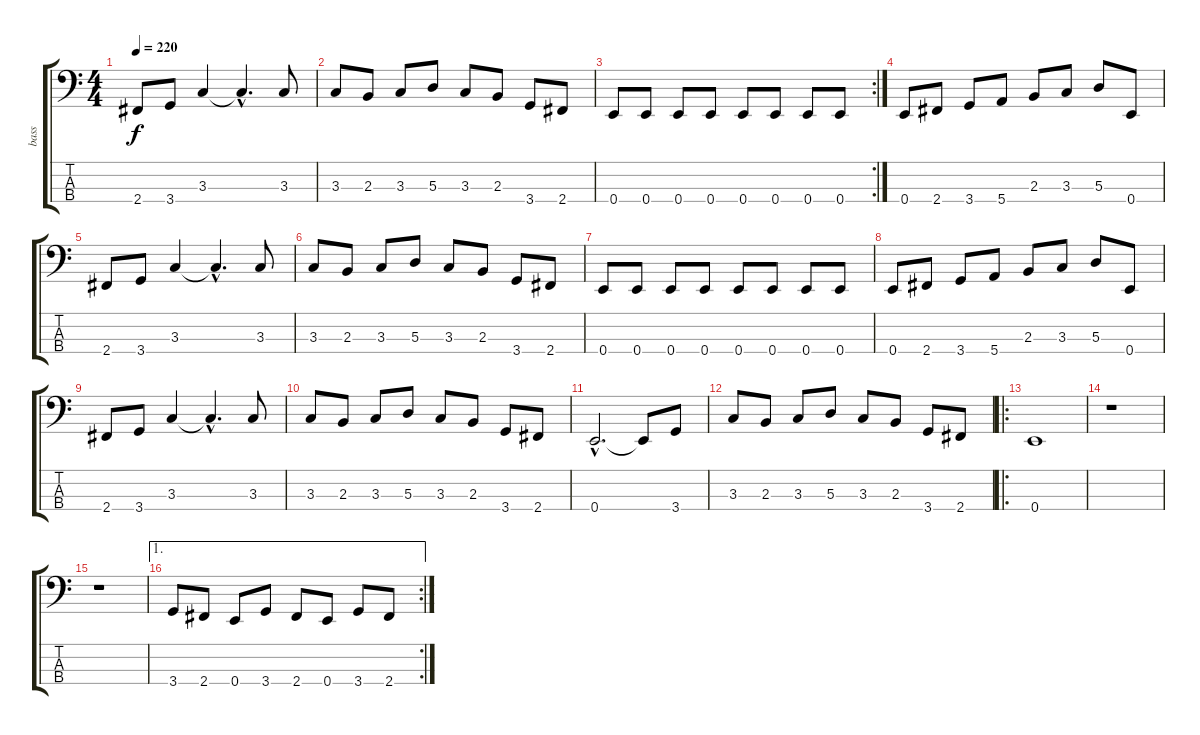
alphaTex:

\track ("bass" "bass") {instrument electricbassfinger}
\staff {score tabs}
\tuning (G2 D2 A1 E1) {hide}
\ts (4 4)
\tempo 220
\clef f4
\ks c
2.4.8{dy f} 3.4.8 3.3.4 3.3{hac t}.4{d} 3.3.8 |
3.3.8 2.3.8 3.3.8 5.3.8 3.3.8 2.3.8 3.4.8 2.4.8 |
\rc 2
0.4.8 0.4.8 0.4.8 0.4.8 0.4.8 0.4.8 0.4.8 0.4.8 |
0.4.8 2.4.8 3.4.8 5.4.8 2.3.8 3.3.8 5.3.8 0.4.8 |
2.4.8 3.4.8 3.3.4 3.3{hac t}.4{d} 3.3.8 |
3.3.8 2.3.8 3.3.8 5.3.8 3.3.8 2.3.8 3.4.8 2.4.8 |
0.4.8 0.4.8 0.4.8 0.4.8 0.4.8 0.4.8 0.4.8 0.4.8 |
0.4.8 2.4.8 3.4.8 5.4.8 2.3.8 3.3.8 5.3.8 0.4.8 |
2.4.8 3.4.8 3.3.4 3.3{hac t}.4{d} 3.3.8 |
3.3.8 2.3.8 3.3.8 5.3.8 3.3.8 2.3.8 3.4.8 2.4.8 |
0.4{hac}.2{d} 0.4{t}.8 3.4.8 |
3.3.8 2.3.8 3.3.8 5.3.8 3.3.8 2.3.8 3.4.8 2.4.8 |
\ro
0.4.1 |
r.1 |
r.1 |
\ae 1
\rc 2
3.4.8 2.4.8 0.4.8 3.4.8 2.4.8 0.4.8 3.4.8 2.4.8
